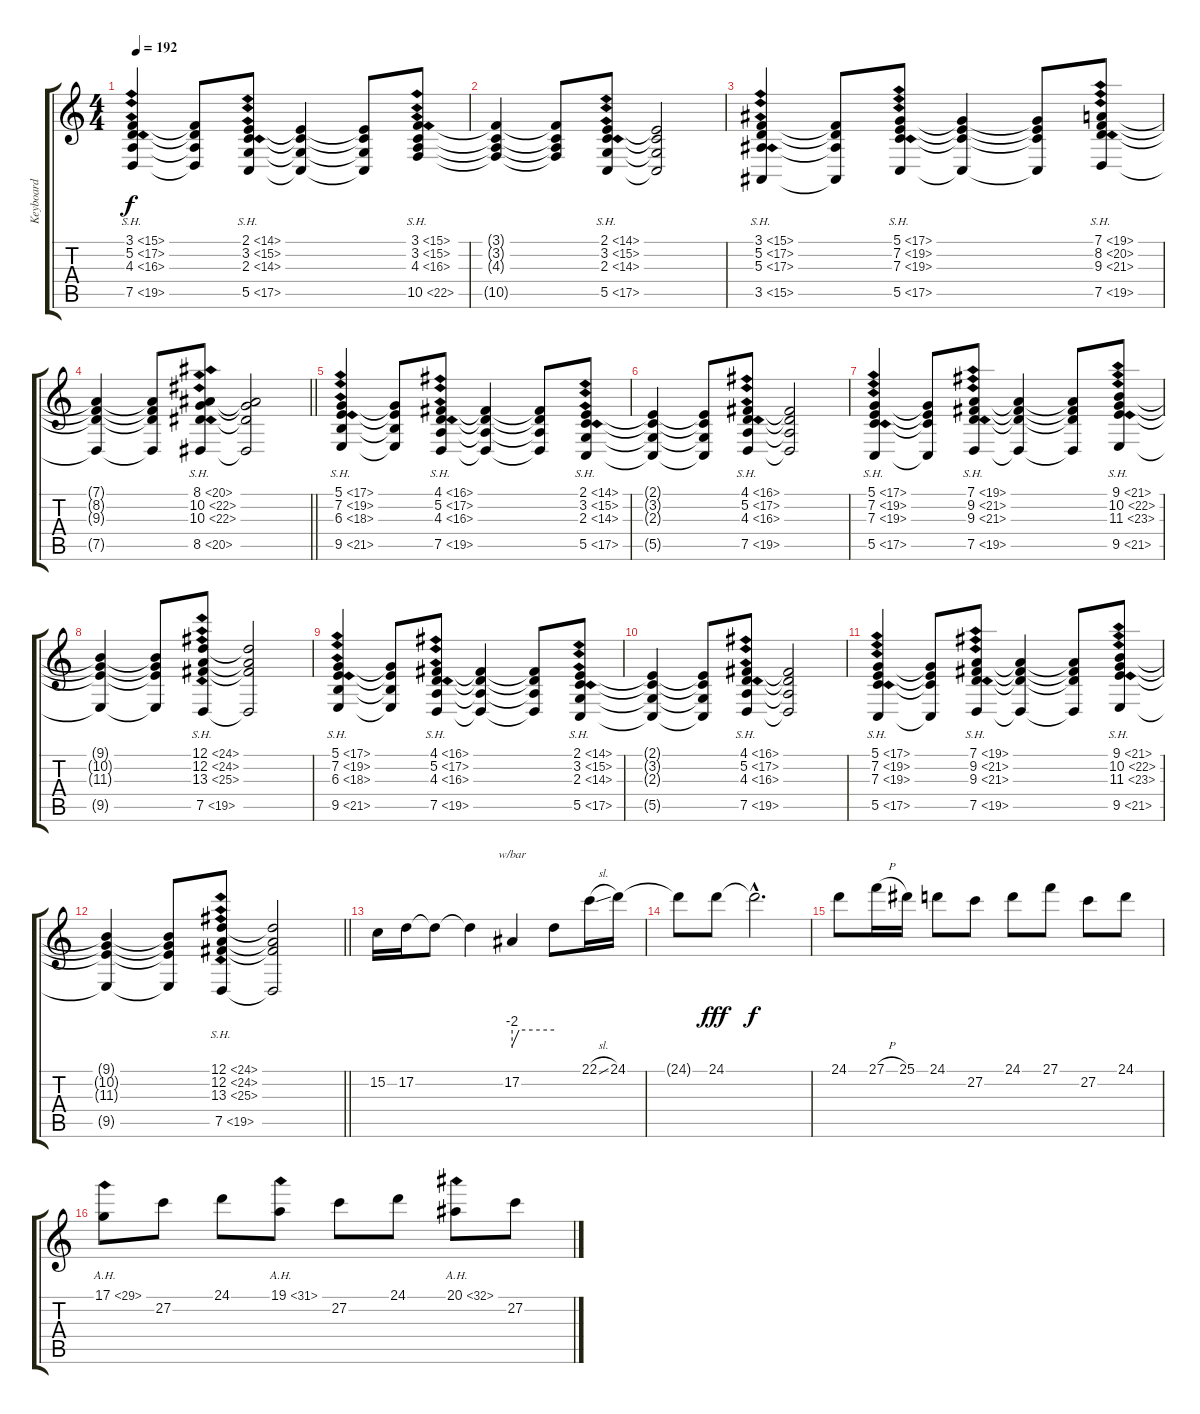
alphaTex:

\track ("Keyboard" "Keyboard") {instrument lead2sawtooth}
\staff {score tabs}
\tuning (D4 A3 F3 C3 G2 C2) {hide}
\ts (4 4)
\tempo 192
\clef g2
\ks c
(3.1{sh 12} 5.2{sh 12} 4.3{sh 12} 7.5{sh 12}).4{dy f} (3.1{t} 5.2{t} 4.3{t} 7.5{t}).8 (2.1{sh 12} 3.2{sh 12} 2.3{sh 12} 5.5{sh 12}).8 (2.1{t} 3.2{t} 2.3{t} 5.5{t}).4 (2.1{t} 3.2{t} 2.3{t} 5.5{t}).8 (3.1{sh 12} 3.2{sh 12} 4.3{sh 12} 10.5{sh 12}).8 |
(3.1{t} 3.2{t} 4.3{t} 10.5{t}).4 (3.1{t} 3.2{t} 4.3{t} 10.5{t}).8 (2.1{sh 12} 3.2{sh 12} 2.3{sh 12} 5.5{sh 12}).8 (2.1{t} 3.2{t} 2.3{t} 5.5{t}).2 |
(3.1{sh 12} 5.2{sh 12} 5.3{sh 12} 3.5{sh 12}).4 (3.1{t} 5.2{t} 5.3{t} 3.5{t}).8 (5.1{sh 12} 7.2{sh 12} 7.3{sh 12} 5.5{sh 12}).8 (5.1{t} 7.2{t} 7.3{t} 5.5{t}).4 (5.1{t} 7.2{t} 7.3{t} 5.5{t}).8 (7.1{sh 12} 8.2{sh 12} 9.3{sh 12} 7.5{sh 12}).8 |
\barLineRight lightlight
(7.1{t} 8.2{t} 9.3{t} 7.5{t}).4 (7.1{t} 8.2{t} 9.3{t} 7.5{t}).8 (8.1{sh 12} 10.2{sh 12} 10.3{sh 12} 8.5{sh 12}).8 (8.1{t} 10.2{t} 10.3{t} 8.5{t}).2 |
(5.1{sh 12} 7.2{sh 12} 6.3{sh 12} 9.5{sh 12}).4{volume 12 instrument stringensemble1} (5.1{t} 7.2{t} 6.3{t} 9.5{t}).8 (4.1{sh 12} 5.2{sh 12} 4.3{sh 12} 7.5{sh 12}).8 (4.1{t} 5.2{t} 4.3{t} 7.5{t}).4 (4.1{t} 5.2{t} 4.3{t} 7.5{t}).8 (2.1{sh 12} 3.2{sh 12} 2.3{sh 12} 5.5{sh 12}).8 |
(2.1{t} 3.2{t} 2.3{t} 5.5{t}).4 (2.1{t} 3.2{t} 2.3{t} 5.5{t}).8 (4.1{sh 12} 5.2{sh 12} 4.3{sh 12} 7.5{sh 12}).8 (4.1{t} 5.2{t} 4.3{t} 7.5{t}).2 |
(5.1{sh 12} 7.2{sh 12} 7.3{sh 12} 5.5{sh 12}).4 (5.1{t} 7.2{t} 7.3{t} 5.5{t}).8 (7.1{sh 12} 9.2{sh 12} 9.3{sh 12} 7.5{sh 12}).8 (7.1{t} 9.2{t} 9.3{t} 7.5{t}).4 (7.1{t} 9.2{t} 9.3{t} 7.5{t}).8 (9.1{sh 12} 10.2{sh 12} 11.3{sh 12} 9.5{sh 12}).8 |
(9.1{t} 10.2{t} 11.3{t} 9.5{t}).4 (9.1{t} 10.2{t} 11.3{t} 9.5{t}).8 (12.1{sh 12} 12.2{sh 12} 13.3{sh 12} 7.5{sh 12}).8 (12.1{t} 12.2{t} 13.3{t} 7.5{t}).2 |
(5.1{sh 12} 7.2{sh 12} 6.3{sh 12} 9.5{sh 12}).4 (5.1{t} 7.2{t} 6.3{t} 9.5{t}).8 (4.1{sh 12} 5.2{sh 12} 4.3{sh 12} 7.5{sh 12}).8 (4.1{t} 5.2{t} 4.3{t} 7.5{t}).4 (4.1{t} 5.2{t} 4.3{t} 7.5{t}).8 (2.1{sh 12} 3.2{sh 12} 2.3{sh 12} 5.5{sh 12}).8 |
(2.1{t} 3.2{t} 2.3{t} 5.5{t}).4 (2.1{t} 3.2{t} 2.3{t} 5.5{t}).8 (4.1{sh 12} 5.2{sh 12} 4.3{sh 12} 7.5{sh 12}).8 (4.1{t} 5.2{t} 4.3{t} 7.5{t}).2 |
(5.1{sh 12} 7.2{sh 12} 7.3{sh 12} 5.5{sh 12}).4 (5.1{t} 7.2{t} 7.3{t} 5.5{t}).8 (7.1{sh 12} 9.2{sh 12} 9.3{sh 12} 7.5{sh 12}).8 (7.1{t} 9.2{t} 9.3{t} 7.5{t}).4 (7.1{t} 9.2{t} 9.3{t} 7.5{t}).8 (9.1{sh 12} 10.2{sh 12} 11.3{sh 12} 9.5{sh 12}).8 |
\barLineRight lightlight
(9.1{t} 10.2{t} 11.3{t} 9.5{t}).4 (9.1{t} 10.2{t} 11.3{t} 9.5{t}).8 (12.1{sh 12} 12.2{sh 12} 13.3{sh 12} 7.5{sh 12}).8 (12.1{t} 12.2{t} 13.3{t} 7.5{t}).2 |
15.2.16{volume 16 balance 8 instrument lead2sawtooth} 17.2.16 17.2{t}.8 17.2{t}.4 17.2.4{tbe (custom default 0 -8 10 0 60 0)} 17.2{t}.8 22.1{sl}.16 24.1.16 |
24.1{t}.8 24.1.8{dy fff} 24.1{hac t}.2{d dy f} |
24.1.8 27.1{h}.16 25.1.16 24.1.8 27.2.8 24.1.8 27.1.8 27.2.8 24.1.8 |
17.1{ah 12}.8 27.2.8 24.1.8 19.1{ah 12}.8 27.2.8 24.1.8 20.1{ah 12}.8 27.2.8
